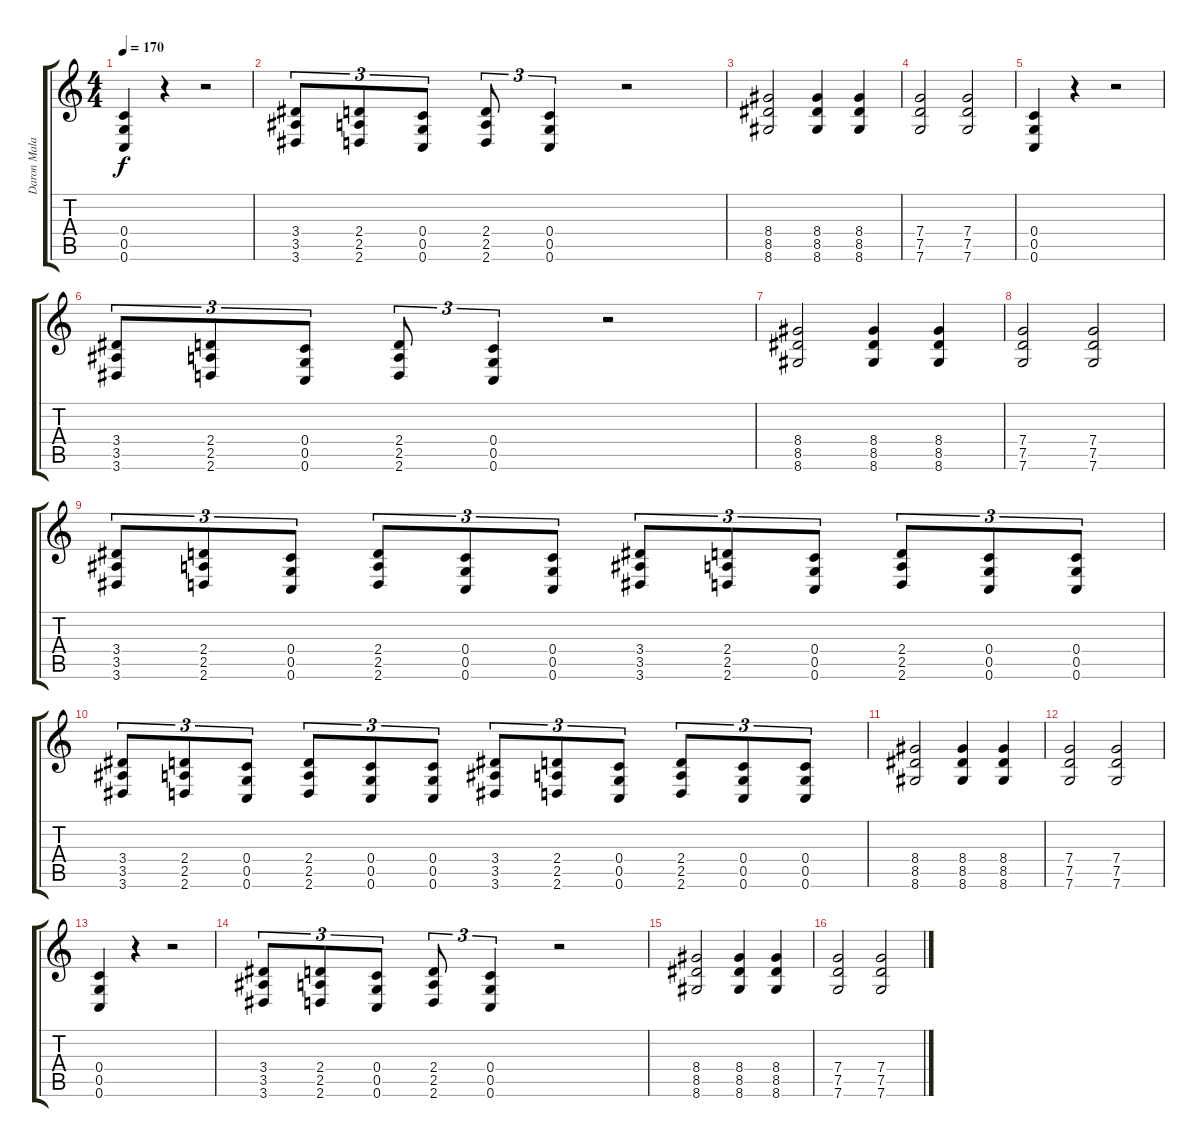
\track ("Daron Malakian" "Daron Mala") {instrument overdrivenguitar}
\staff {score tabs}
\tuning (D4 A3 F3 C3 G2 C2) {hide}
\ts (4 4)
\tempo 170
\clef g2
\ks c
(0.4 0.5 0.6).4{dy f instrument overdrivenguitar} r.4 r.2 |
(3.4 3.5 3.6).8{tu (3 2)} (2.4 2.5 2.6).8{tu (3 2)} (0.4 0.5 0.6).8{tu (3 2)} (2.4 2.5 2.6).8{tu (3 2)} (0.4 0.5 0.6).4{tu (3 2)} r.2 |
(8.4 8.5 8.6).2 (8.4 8.5 8.6).4 (8.4 8.5 8.6).4 |
(7.4 7.5 7.6).2 (7.4 7.5 7.6).2 |
(0.4 0.5 0.6).4 r.4 r.2 |
(3.4 3.5 3.6).8{tu (3 2)} (2.4 2.5 2.6).8{tu (3 2)} (0.4 0.5 0.6).8{tu (3 2)} (2.4 2.5 2.6).8{tu (3 2)} (0.4 0.5 0.6).4{tu (3 2)} r.2 |
(8.4 8.5 8.6).2 (8.4 8.5 8.6).4 (8.4 8.5 8.6).4 |
(7.4 7.5 7.6).2 (7.4 7.5 7.6).2 |
(3.4 3.5 3.6).8{tu (3 2)} (2.4 2.5 2.6).8{tu (3 2)} (0.4 0.5 0.6).8{tu (3 2)} (2.4 2.5 2.6).8{tu (3 2)} (0.4 0.5 0.6).8{tu (3 2)} (0.4 0.5 0.6).8{tu (3 2)} (3.4 3.5 3.6).8{tu (3 2)} (2.4 2.5 2.6).8{tu (3 2)} (0.4 0.5 0.6).8{tu (3 2)} (2.4 2.5 2.6).8{tu (3 2)} (0.4 0.5 0.6).8{tu (3 2)} (0.4 0.5 0.6).8{tu (3 2)} |
(3.4 3.5 3.6).8{tu (3 2)} (2.4 2.5 2.6).8{tu (3 2)} (0.4 0.5 0.6).8{tu (3 2)} (2.4 2.5 2.6).8{tu (3 2)} (0.4 0.5 0.6).8{tu (3 2)} (0.4 0.5 0.6).8{tu (3 2)} (3.4 3.5 3.6).8{tu (3 2)} (2.4 2.5 2.6).8{tu (3 2)} (0.4 0.5 0.6).8{tu (3 2)} (2.4 2.5 2.6).8{tu (3 2)} (0.4 0.5 0.6).8{tu (3 2)} (0.4 0.5 0.6).8{tu (3 2)} |
(8.4 8.5 8.6).2 (8.4 8.5 8.6).4 (8.4 8.5 8.6).4 |
(7.4 7.5 7.6).2 (7.4 7.5 7.6).2 |
(0.4 0.5 0.6).4 r.4 r.2 |
(3.4 3.5 3.6).8{tu (3 2)} (2.4 2.5 2.6).8{tu (3 2)} (0.4 0.5 0.6).8{tu (3 2)} (2.4 2.5 2.6).8{tu (3 2)} (0.4 0.5 0.6).4{tu (3 2)} r.2 |
(8.4 8.5 8.6).2 (8.4 8.5 8.6).4 (8.4 8.5 8.6).4 |
(7.4 7.5 7.6).2 (7.4 7.5 7.6).2
